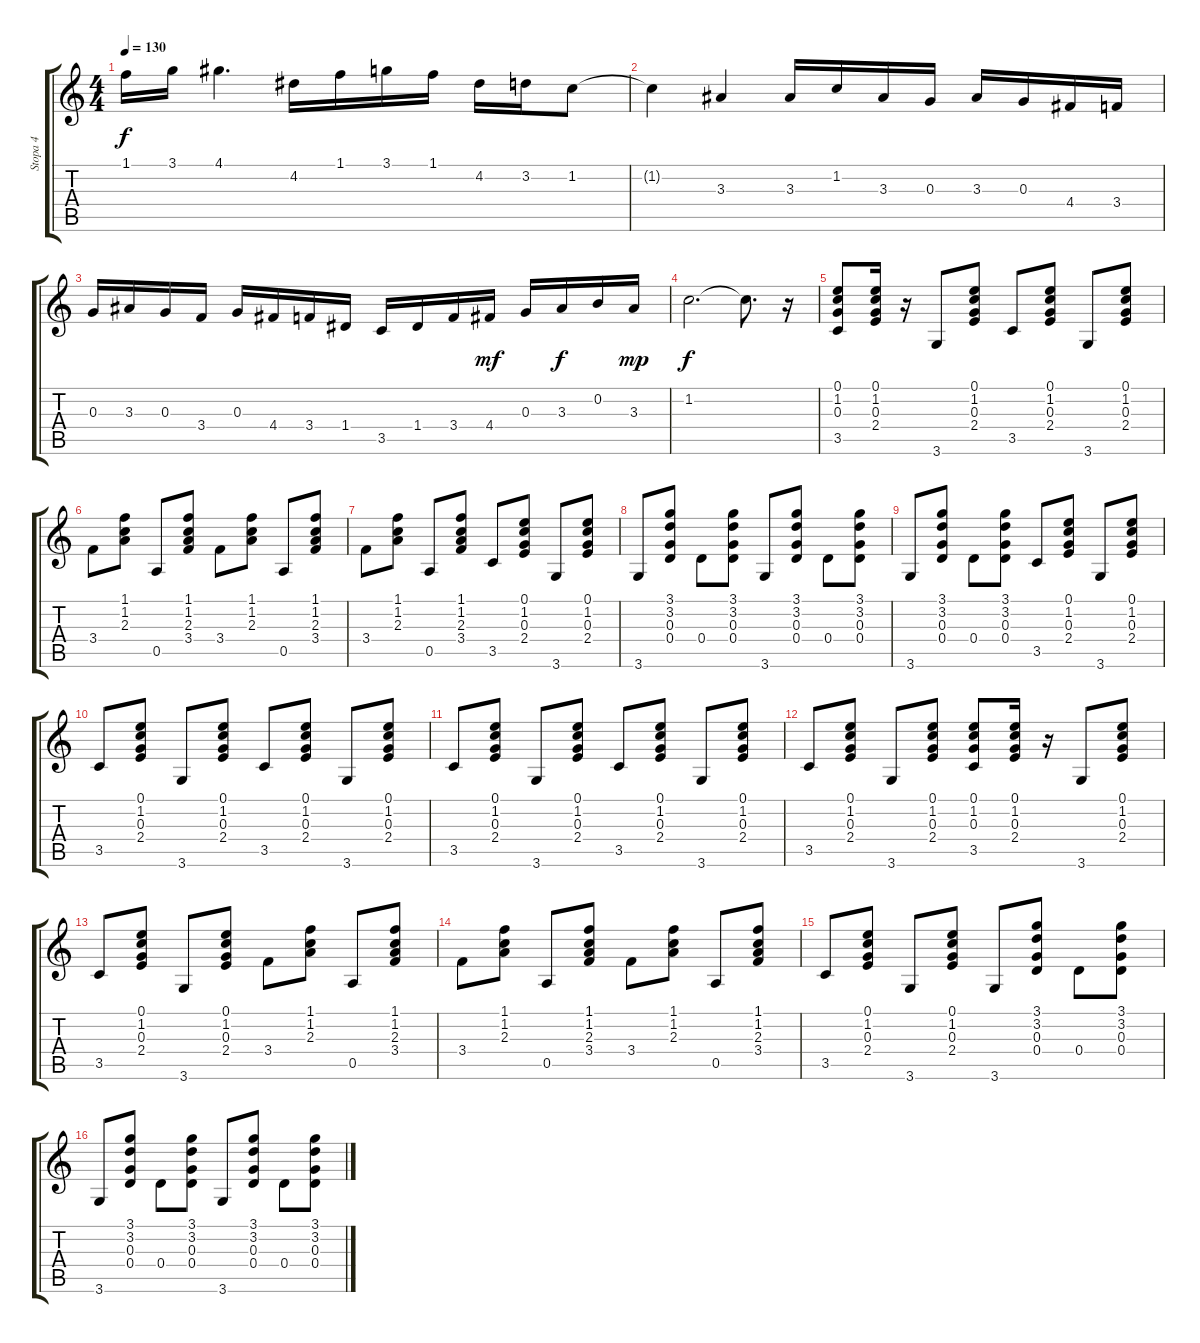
\track ("Stopa 4" "Stopa 4") {instrument acousticguitarsteel}
\staff {score tabs}
\tuning (E4 B3 G3 D3 A2 E2) {hide}
\ts (4 4)
\tempo 130
\clef g2
\ks c
1.1.16{dy f} 3.1.16 4.1.4{d} 4.2.16 1.1.16 3.1.16 1.1.16 4.2.16 3.2.16 1.2.8 |
1.2{t}.4 3.3.4 3.3.16 1.2.16 3.3.16 0.3.16 3.3.16 0.3.16 4.4.16 3.4.16 |
0.3.16 3.3.16 0.3.16 3.4.16 0.3.16 4.4.16 3.4.16 1.4.16 3.5.16 1.4.16 3.4.16 4.4.16{dy mf} 0.3.16 3.3.16{dy f} 0.2.16 3.3.16{dy mp} |
1.2.2{d dy f} 1.2{t}.8{d} r.16 |
(0.1 1.2 0.3 3.5).8{volume 8} (0.1 1.2 0.3 2.4).16 r.16 3.6.8 (0.1 1.2 0.3 2.4).8{volume 8} 3.5.8 (0.1 1.2 0.3 2.4).8{volume 9} 3.6.8 (0.1 1.2 0.3 2.4).8 |
3.4.8 (1.1 1.2 2.3).8 0.5.8 (1.1 1.2 2.3 3.4).8 3.4.8 (1.1 1.2 2.3).8 0.5.8 (1.1 1.2 2.3 3.4).8 |
3.4.8 (1.1 1.2 2.3).8 0.5.8 (1.1 1.2 2.3 3.4).8 3.5.8 (0.1 1.2 0.3 2.4).8 3.6.8 (0.1 1.2 0.3 2.4).8 |
3.6.8 (3.1 3.2 0.3 0.4).8 0.4.8 (3.1 3.2 0.3 0.4).8 3.6.8 (3.1 3.2 0.3 0.4).8 0.4.8 (3.1 3.2 0.3 0.4).8 |
3.6.8 (3.1 3.2 0.3 0.4).8 0.4.8 (3.1 3.2 0.3 0.4).8 3.5.8 (0.1 1.2 0.3 2.4).8 3.6.8 (0.1 1.2 0.3 2.4).8 |
3.5.8 (0.1 1.2 0.3 2.4).8 3.6.8 (0.1 1.2 0.3 2.4).8 3.5.8 (0.1 1.2 0.3 2.4).8 3.6.8 (0.1 1.2 0.3 2.4).8 |
3.5.8 (0.1 1.2 0.3 2.4).8 3.6.8 (0.1 1.2 0.3 2.4).8 3.5.8 (0.1 1.2 0.3 2.4).8 3.6.8 (0.1 1.2 0.3 2.4).8 |
3.5.8 (0.1 1.2 0.3 2.4).8 3.6.8 (0.1 1.2 0.3 2.4).8 (0.1 1.2 0.3 3.5).8 (0.1 1.2 0.3 2.4).16 r.16 3.6.8 (0.1 1.2 0.3 2.4).8 |
3.5.8 (0.1 1.2 0.3 2.4).8 3.6.8 (0.1 1.2 0.3 2.4).8 3.4.8 (1.1 1.2 2.3).8 0.5.8 (1.1 1.2 2.3 3.4).8 |
3.4.8 (1.1 1.2 2.3).8 0.5.8 (1.1 1.2 2.3 3.4).8 3.4.8 (1.1 1.2 2.3).8 0.5.8 (1.1 1.2 2.3 3.4).8 |
3.5.8 (0.1 1.2 0.3 2.4).8 3.6.8 (0.1 1.2 0.3 2.4).8 3.6.8 (3.1 3.2 0.3 0.4).8 0.4.8 (3.1 3.2 0.3 0.4).8 |
3.6.8 (3.1 3.2 0.3 0.4).8 0.4.8 (3.1 3.2 0.3 0.4).8 3.6.8 (3.1 3.2 0.3 0.4).8 0.4.8 (3.1 3.2 0.3 0.4).8
